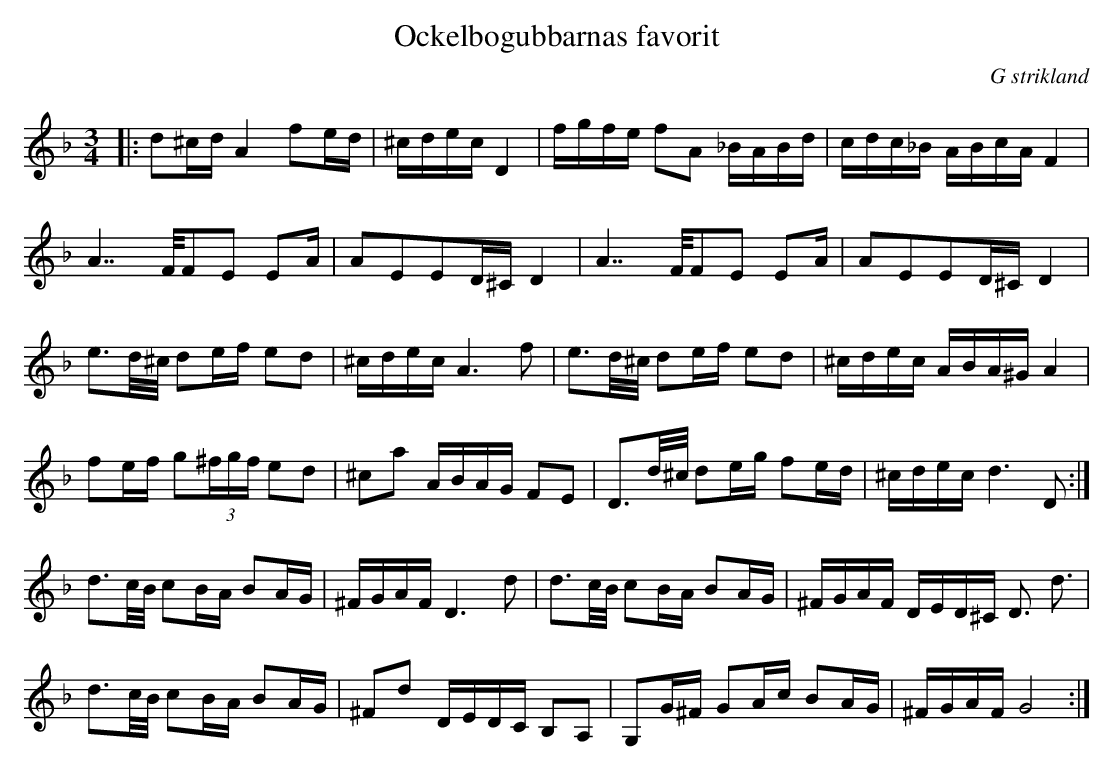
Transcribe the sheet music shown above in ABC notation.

X:1
T:Ockelbogubbarnas favorit
O:G strikland
M:3/4
L:1/16
K:GDor
|: d2^cdA4f2ed|^cdecD4|fgfe f2A2 _BABd|cdc_B ABcAF4|
A7F/F2E2 E2A|A2E2E2D^CD4|A7F/F2E2 E2A|A2E2E2D^CD4|
e3d/^c/ d2ef e2d2|^cdecA6f2|e3d/^c/ d2ef e2d2|^cdec ABA^GA4|
f2ef g2(3^fgf e2d2|^c2a2 ABAG F2E2|D3d/^c/ d2eg f2ed|^cdec d6D2:|
d3c/B/ c2BA B2AG|^FGAFD6d2|d3c/B/ c2BA B2AG|^FGAF DED^C D3 d3|
d3c/B/ c2BA B2AG|^F2d2 DEDC B,2A,2|G,2G^F G2Ac B2AG|^FGAFG8:|
